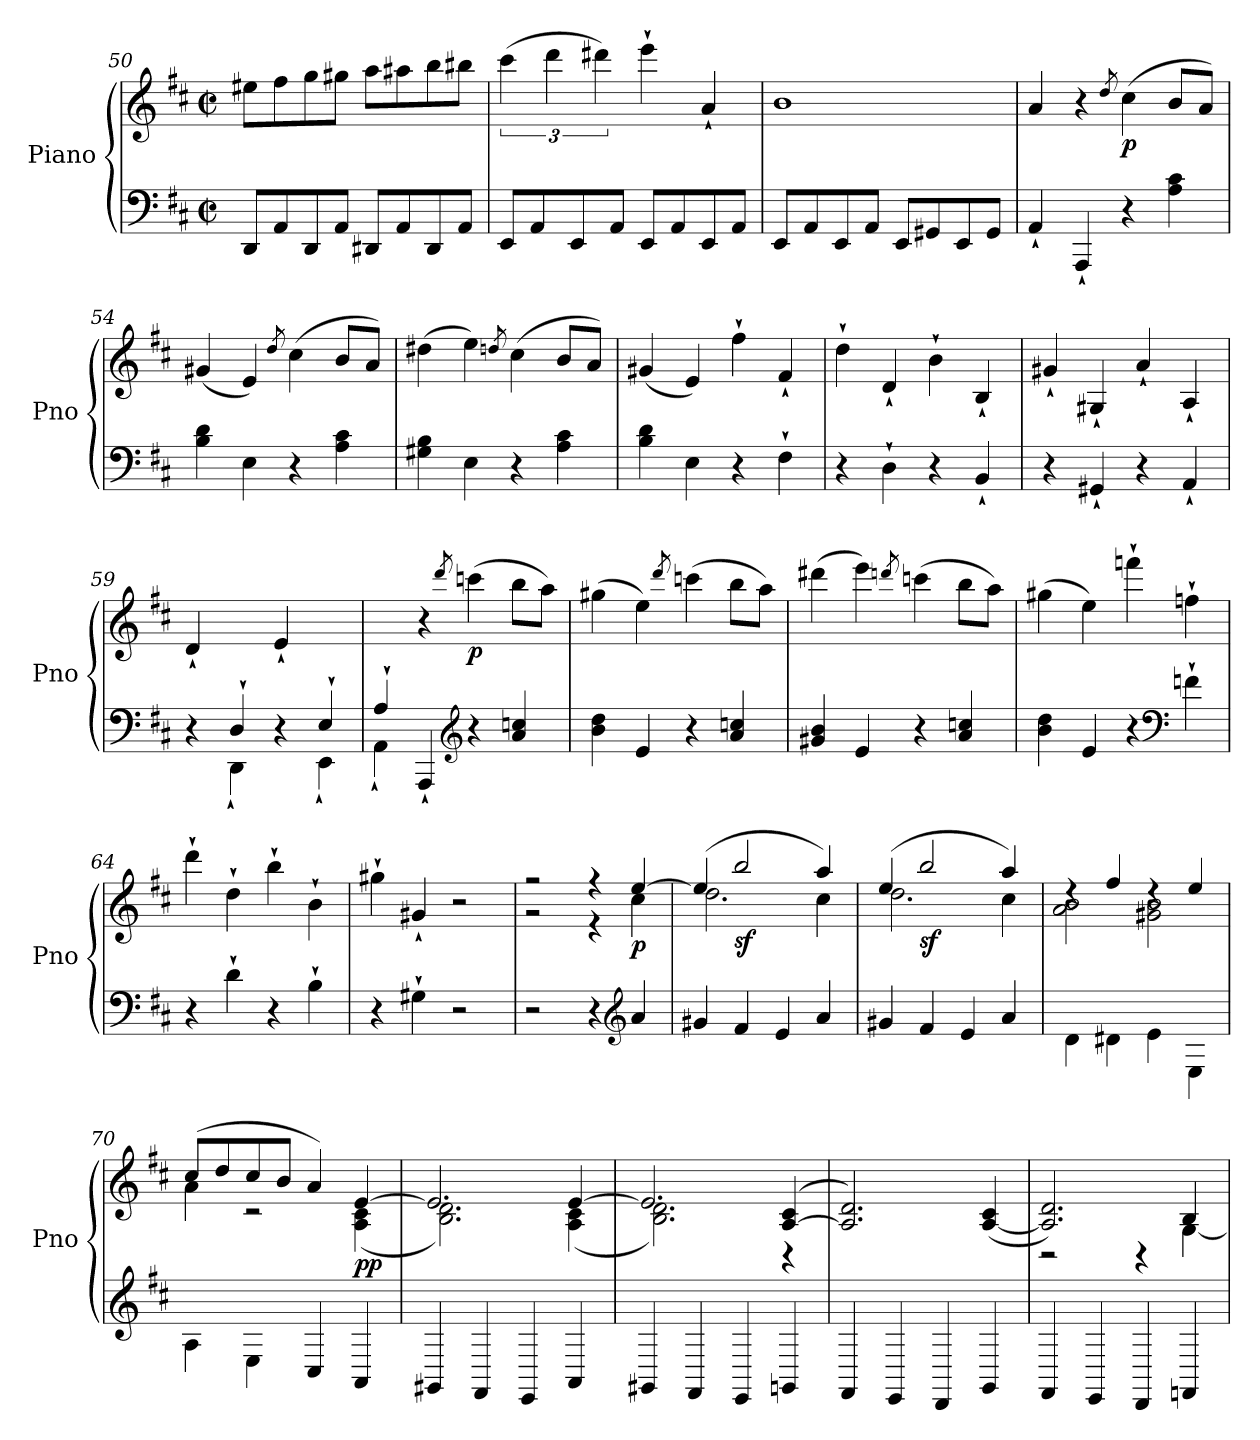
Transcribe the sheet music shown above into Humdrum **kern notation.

**kern	**kern	**dynam
*part1	*part1	*part1
*staff2	*staff1	*staff1/2
*I"Piano	*	*
*I'Pno	*	*
!!LO:LB:g=z
*clefF4	*clefG2	*
*k[f#c#]	*k[f#c#]	*
*M2/2	*M2/2	*
*met(c|)	*met(c|)	*
=50	=50	=50
8DD/L	8ee#X\L	.
8AA/	8ff#\	.
8DD/	8gg\	.
8AA/J	8gg#X\J	.
8DD#X/L	8aa\L	.
8AA/	8aa#X\	.
8DD#/	8bb\	.
8AA/J	8bb#X\J	.
=51	=51	=51
8EE/L	(>6ccc#\	.
8AA/	.	.
.	6ddd\	.
8EE/	.	.
.	6ddd#X\)	.
8AA/J	.	.
8EE/L	4eee`\	.
8AA/	.	.
8EE/	4a`/	.
8AA/J	.	.
=52	=52	=52
8EE/L	1b	.
8AA/	.	.
8EE/	.	.
8AA/J	.	.
8EE/L	.	.
8GG#X/	.	.
8EE/	.	.
8GG#/J	.	.
=53	=53	=53
4AA`/	4a/	.
4AAA`/	4r	.
.	8qdd/	.
!	!	!LO:DY:b
4r	(>4cc#\	p
4A\ 4c#\	8b/L	.
.	8a/J)	.
=54	=54	=54
4B\ 4d\	(<4g#X/	.
4E\	4e/)	.
.	8qdd/	.
4r	(>4cc#\	.
4A\ 4c#\	8b/L	.
.	8a/J)	.
!!LO:LB:g=z
=55	=55	=55
4G#X\ 4B\	(>4dd#X\	.
4E\	4ee\)	.
.	8qddn/	.
4r	(>4cc#\	.
4A\ 4c#\	8b/L	.
.	8a/J)	.
=56	=56	=56
4B\ 4d\	(<4g#X/	.
4E\	4e/)	.
4r	4ff#`\	.
4F#`\	4f#`/	.
=57	=57	=57
4r	4dd`\	.
4D`\	4d`/	.
4r	4b`\	.
4BB`/	4B`/	.
=58	=58	=58
4r	4g#X`/	.
4GG#X`/	4G#X`/	.
4r	4a`/	.
4AA`/	4A`/	.
=59	=59	=59
*^	*	*
4ryy	4r	4d`/	.
4D`/	4DD`\	4ryy	.
4ryy	4r	4e`/	.
4E`/	4EE`\	4ryy	.
=60	=60	=60	=60
4A`/	4AA`\	4ryy	.
2.ryy	4AAA`/	4r	.
*clefG2	*	*	*
.	.	8qddd/	.
!	!	!	!LO:DY:b
.	4r	(>4cccn\	p
.	4a/ 4ccn/	8bb\L	.
.	.	8aa\J)	.
*v	*v	*	*
=61	=61	=61
4b\ 4dd\	(>4gg#X\	.
4e/	4ee\)	.
.	8qddd/	.
4r	(>4cccn\	.
4a/ 4ccn/	8bb\L	.
.	8aa\J)	.
!!LO:LB:g=z
=62	=62	=62
4g#X/ 4b/	(>4ddd#X\	.
4e/	4eee\)	.
.	8qdddn/	.
4r	(>4cccn\	.
4a/ 4ccn/	8bb\L	.
.	8aa\J)	.
=63	=63	=63
4b\ 4dd\	(>4gg#X\	.
4e/	4ee\)	.
4r	4fffn`\	.
*clefF4	*	*
4fn`\	4ffn`\	.
=64	=64	=64
4r	4ddd`\	.
4d`\	4dd`\	.
4r	4bb`\	.
4B`\	4b`\	.
=65	=65	=65
4r	4gg#X`\	.
4G#X`\	4g#X`/	.
2r	2r	.
=66	=66	=66
*	*^	*
2r	2r	2r	.
4r	4r	4r	.
*clefG2	*	*	*
!	!	!	!LO:DY:b
4a/	[4ee/	4cc#\	p
=67	=67	=67	=67
4g#X/	(>4ee/]	2.dd\	.
!	!	!	!LO:DY:b
4f#/	2bb/	.	sf
4e/	.	.	.
4a/	4aa/)	4cc#\	.
!!LO:LB:g=z	!!
=68	=68	=68	=68
4g#X/	(>4ee/	2.dd\	.
!	!	!	!LO:DY:b
4f#/	2bb/	.	sf
4e/	.	.	.
4a/	4aa/)	4cc#\	.
=69	=69	=69	=69
4d\	4rdd	2a\ 2b\	.
4d#X\	4ff#/	.	.
4e\	4rdd	2g#X\ 2b\	.
4E\	4ee/	.	.
=70	=70	=70	=70
4A\	(>8cc#/L	4a\	.
.	8dd/	.	.
4E\	8cc#/	2r	.
.	8b/J	.	.
4C#/	4a/)	.	.
!	!	!	!LO:DY:b
4AA/	[4e/	(<4A\ 4c#\	pp
=71	=71	=71	=71
4GG#X/	2.e/]	2.B\ 2.d\)	.
4FF#/	.	.	.
4EE/	.	.	.
4AA/	[4e/	(<4A\ 4c#\	.
=72	=72	=72	=72
4GG#X/	2.e/]	2.B\ 2.d\)	.
4FF#/	.	.	.
4EE/	.	.	.
4GGn/	(>[4A/ 4c#/	4r	.
*	*v	*v	*
=73	=73	=73
4FF#/	2.A/] 2.d/)	.
4EE/	.	.
4DD/	.	.
4GG/	(>[4A/ 4c#/	.
!!LO:PB:g=z
=74	=74	=74
*	*^	*
4FF#/	2.A/] 2.d/)	2r	.
4EE/	.	.	.
4DD/	.	4r	.
4FFn/	4B/	[4G\	.
*	*v	*v	*
=	=	=
*-	*-	*-
